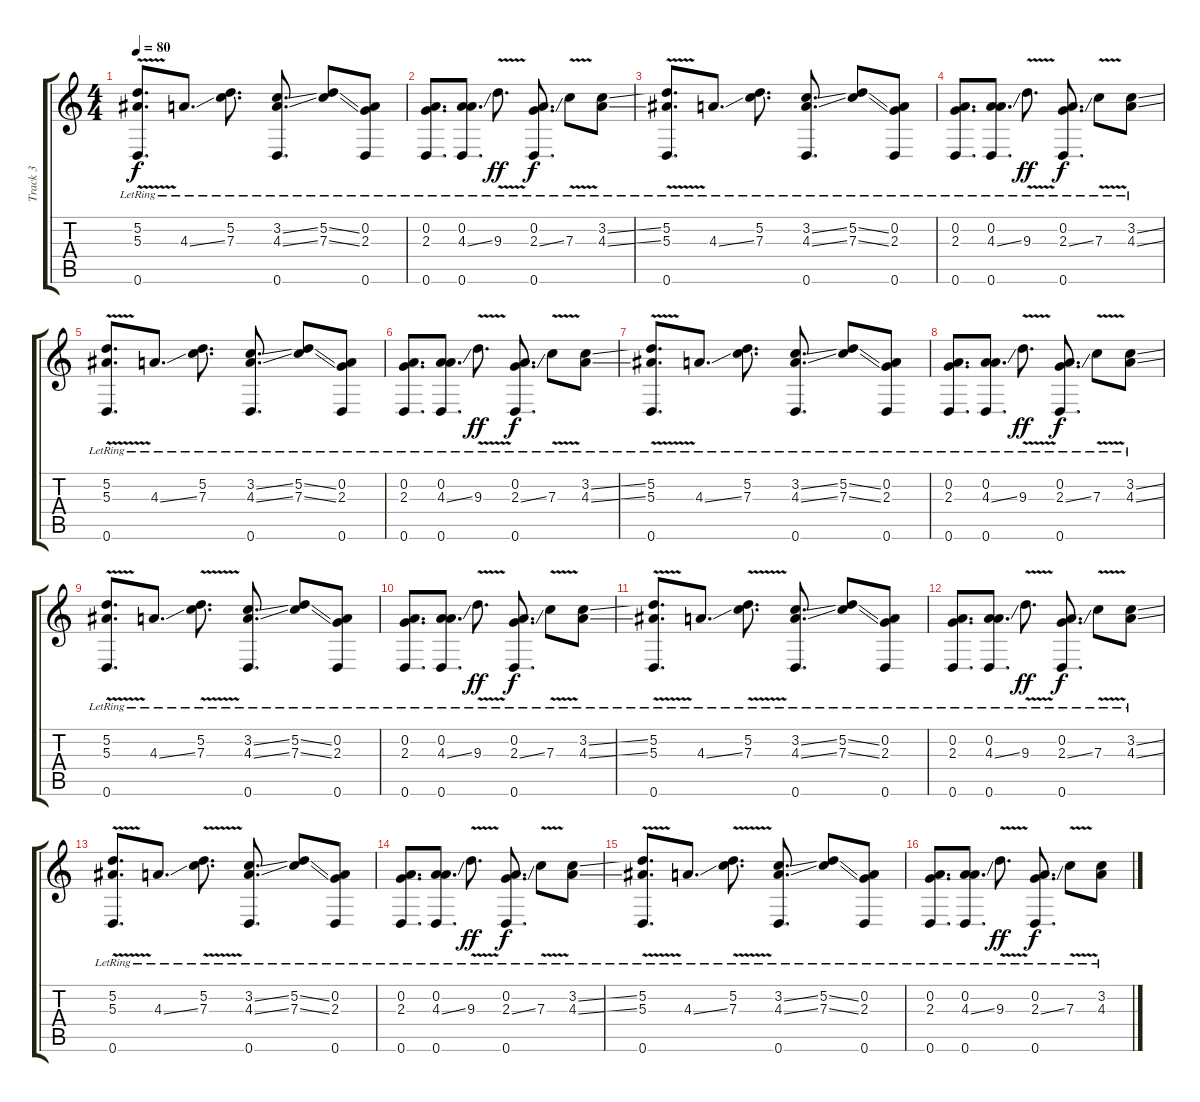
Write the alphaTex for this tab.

\track ("Track 3" "Track 3") {instrument overdrivenguitar}
\staff {score tabs}
\tuning (D4 A3 F3 C3 G2 D2) {hide}
\ts (4 4)
\tempo 80
\clef g2
\ks c
(5.2{lr} 5.3{v lr} 0.6{lr}).8{d dy f} 4.3{ss lr}.8{d} (5.2{lr} 7.3{lr}).8{d} (3.2{ss lr} 4.3{ss lr} 0.6{lr}).8{d} (5.2{ss lr} 7.3{ss lr}).8 (0.2{lr} 2.3{lr} 0.6{lr}).8 |
(0.2{lr} 2.3{lr} 0.6{lr}).8{d} (0.2{lr} 4.3{ss lr} 0.6{lr}).8{d} 9.3{v lr}.8{d dy ff} (0.2{lr} 2.3{ss lr} 0.6{lr}).8{d dy f} 7.3{v lr}.8 (3.2{ss lr} 4.3{ss lr}).8 |
(5.2{lr} 5.3{v lr} 0.6{lr}).8{d} 4.3{ss lr}.8{d} (5.2{lr} 7.3{lr}).8{d} (3.2{ss lr} 4.3{ss lr} 0.6{lr}).8{d} (5.2{ss lr} 7.3{ss lr}).8 (0.2{lr} 2.3{lr} 0.6{lr}).8 |
(0.2{lr} 2.3{lr} 0.6{lr}).8{d} (0.2{lr} 4.3{ss lr} 0.6{lr}).8{d} 9.3{v lr}.8{d dy ff} (0.2{lr} 2.3{ss lr} 0.6{lr}).8{d dy f} 7.3{v lr}.8 (3.2{ss lr} 4.3{ss lr}).8 |
(5.2{lr} 5.3{v lr} 0.6{lr}).8{d} 4.3{ss lr}.8{d} (5.2{lr} 7.3{lr}).8{d} (3.2{ss lr} 4.3{ss lr} 0.6{lr}).8{d} (5.2{ss lr} 7.3{ss lr}).8 (0.2{lr} 2.3{lr} 0.6{lr}).8 |
(0.2{lr} 2.3{lr} 0.6{lr}).8{d} (0.2{lr} 4.3{ss lr} 0.6{lr}).8{d} 9.3{v lr}.8{d dy ff} (0.2{lr} 2.3{ss lr} 0.6{lr}).8{d dy f} 7.3{v lr}.8 (3.2{ss lr} 4.3{ss lr}).8 |
(5.2{lr} 5.3{v lr} 0.6{lr}).8{d} 4.3{ss lr}.8{d} (5.2{lr} 7.3{lr}).8{d} (3.2{ss lr} 4.3{ss lr} 0.6{lr}).8{d} (5.2{ss lr} 7.3{ss lr}).8 (0.2{lr} 2.3{lr} 0.6{lr}).8 |
(0.2{lr} 2.3{lr} 0.6{lr}).8{d instrument electricguitarclean} (0.2{lr} 4.3{ss lr} 0.6{lr}).8{d} 9.3{v lr}.8{d dy ff} (0.2{lr} 2.3{ss lr} 0.6{lr}).8{d dy f} 7.3{v lr}.8 (3.2{ss lr} 4.3{ss lr}).8 |
(5.2{lr} 5.3{v lr} 0.6{lr}).8{d} 4.3{ss lr}.8{d} (5.2{v lr} 7.3{lr}).8{d} (3.2{ss lr} 4.3{ss lr} 0.6{lr}).8{d} (5.2{ss lr} 7.3{ss lr}).8 (0.2{lr} 2.3{lr} 0.6{lr}).8 |
(0.2{lr} 2.3{lr} 0.6{lr}).8{d} (0.2{lr} 4.3{ss lr} 0.6{lr}).8{d} 9.3{v lr}.8{d dy ff} (0.2{lr} 2.3{ss lr} 0.6{lr}).8{d dy f} 7.3{v lr}.8 (3.2{ss lr} 4.3{ss lr}).8 |
(5.2{lr} 5.3{v lr} 0.6{lr}).8{d} 4.3{ss lr}.8{d} (5.2{v lr} 7.3{lr}).8{d} (3.2{ss lr} 4.3{ss lr} 0.6{lr}).8{d} (5.2{ss lr} 7.3{ss lr}).8 (0.2{lr} 2.3{lr} 0.6{lr}).8 |
(0.2{lr} 2.3{lr} 0.6{lr}).8{d} (0.2{lr} 4.3{ss lr} 0.6{lr}).8{d} 9.3{v lr}.8{d dy ff} (0.2{lr} 2.3{ss lr} 0.6{lr}).8{d dy f} 7.3{v lr}.8 (3.2{ss lr} 4.3{ss lr}).8 |
(5.2{lr} 5.3{v lr} 0.6{lr}).8{d} 4.3{ss lr}.8{d} (5.2{v lr} 7.3{lr}).8{d} (3.2{ss lr} 4.3{ss lr} 0.6{lr}).8{d} (5.2{ss lr} 7.3{ss lr}).8 (0.2{lr} 2.3{lr} 0.6{lr}).8 |
(0.2{lr} 2.3{lr} 0.6{lr}).8{d} (0.2{lr} 4.3{ss lr} 0.6{lr}).8{d} 9.3{v lr}.8{d dy ff} (0.2{lr} 2.3{ss lr} 0.6{lr}).8{d dy f} 7.3{v lr}.8 (3.2{ss lr} 4.3{ss lr}).8 |
(5.2{lr} 5.3{v lr} 0.6{lr}).8{d} 4.3{ss lr}.8{d} (5.2{v lr} 7.3{lr}).8{d} (3.2{ss lr} 4.3{ss lr} 0.6{lr}).8{d} (5.2{ss lr} 7.3{ss lr}).8 (0.2{lr} 2.3{lr} 0.6{lr}).8 |
(0.2{lr} 2.3{lr} 0.6{lr}).8{d instrument electricguitarclean} (0.2{lr} 4.3{ss lr} 0.6{lr}).8{d} 9.3{v lr}.8{d dy ff} (0.2{lr} 2.3{ss lr} 0.6{lr}).8{d dy f} 7.3{v lr}.8 (3.2{ss lr} 4.3{ss lr}).8
